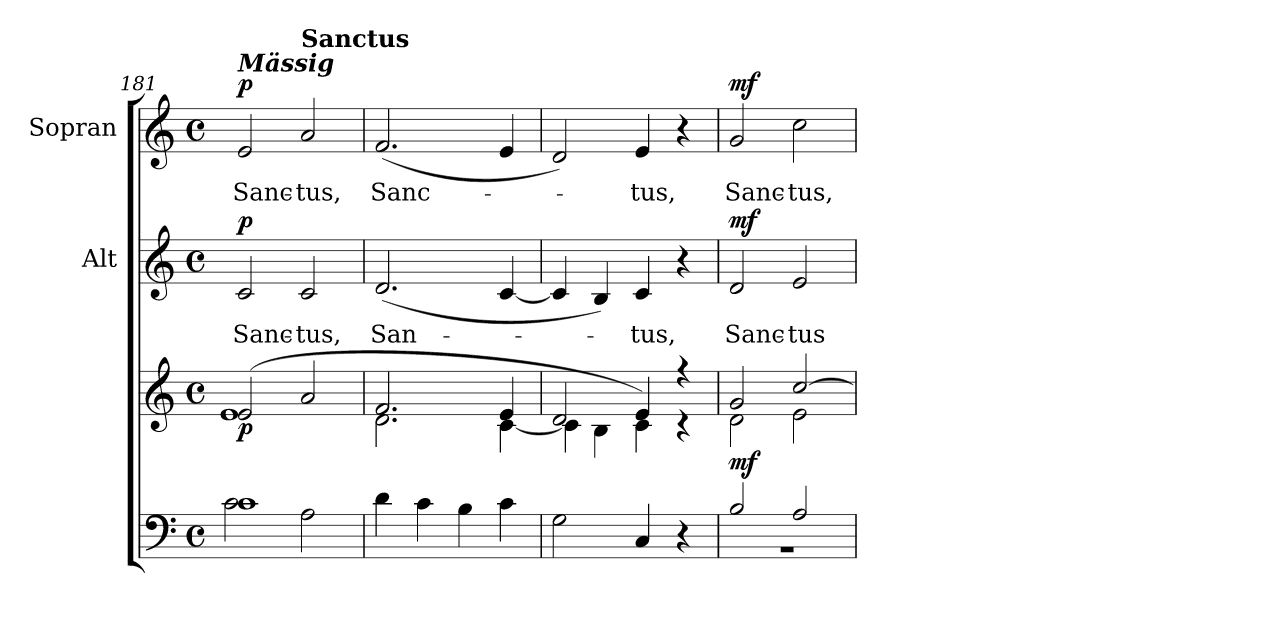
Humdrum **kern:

**kern	**kern	**dynam	**kern	**text	**dynam	**kern	**text	**dynam
*part3	*part3	*part3	*part2	*part2	*part2	*part1	*part1	*part1
*staff4	*staff3	*staff3/4	*staff2	*staff2	*staff2	*staff1	*staff1	*staff1
*	*	*	*I"Alt	*	*	*I"Sopran	*	*
!!LO:PB:g=z
*clefF4	*clefG2	*	*clefG2	*	*	*clefG2	*	*
*k[]	*k[]	*	*k[]	*	*	*k[]	*	*
*C:	*C:	*	*C:	*	*	*C:	*	*
*M4/4	*M4/4	*	*M4/4	*	*	*M4/4	*	*
*met(c)	*met(c)	*	*met(c)	*	*	*met(c)	*	*
=181	=181	=181	=181	=181	=181	=181	=181	=181
*^	*^	*	*	*	*	*	*	*
!	!	!	!	!	!	!	!	!LO:TX:a:Bi:t=Mässig	!	!
!	!	!	!	!LO:DY:b	!	!LO:LY:b	!LO:DY:a	!	!LO:LY:b	!LO:DY:a
1c	2c\	(2e/	1e	p	2c/	Sanc-	p	2e/	Sanc-	p
!	!	!	!	!	!	!	!	!LO:TX:a:B:t=Sanctus	!	!
!	!	!	!	!	!	!LO:LY:b	!	!	!LO:LY:b	!
.	2A\	2a/	.	.	2c/	-tus,	.	2a/	-tus,	.
=182	=182	=182	=182	=182	=182	=182	=182	=182	=182	=182
!	!	!	!	!	!	!LO:LY:b	!	!	!LO:LY:b	!
*v	*v	*	*	*	*	*	*	*	*	*
4d\	2.f/	2.d\	.	(<2.d/	San-	.	(<2.f/	Sanc-	.
4c\	.	.	.	.	.	.	.	.	.
4B\	.	.	.	.	.	.	.	.	.
4c\	4e/	[<4c\	.	[4c/	.	.	4e/	.	.
=183	=183	=183	=183	=183	=183	=183	=183	=183	=183
2G\	2d/	4c\]	.	4c/]	.	.	2d/)	.	.
.	.	4B\	.	4B/)	.	.	.	.	.
!	!	!	!	!	!LO:LY:b	!	!	!LO:LY:b	!
4C/	4e/)	4c\	.	4c/	-tus,	.	4e/	-tus,	.
4r	4r	4r	.	4r	.	.	4r	.	.
=184	=184	=184	=184	=184	=184	=184	=184	=184	=184
*^	*	*	*	*	*	*	*	*	*
!	!	!	!	!LO:DY:b	!	!LO:LY:b	!LO:DY:a	!	!LO:LY:b	!LO:DY:a
2B/	1rBB	2g/	2d\	mf	2d/	Sanc-	mf	2g/	Sanc-	mf
!	!	!	!	!	!	!LO:LY:b	!	!	!LO:LY:b	!
2A/	.	[>2cc/	2e\	.	2e/	-tus	.	2cc\	-tus,	.
*v	*v	*	*	*	*	*	*	*	*	*
*	*v	*v	*	*	*	*	*	*	*
=	=	=	=	=	=	=	=	=
*-	*-	*-	*-	*-	*-	*-	*-	*-
